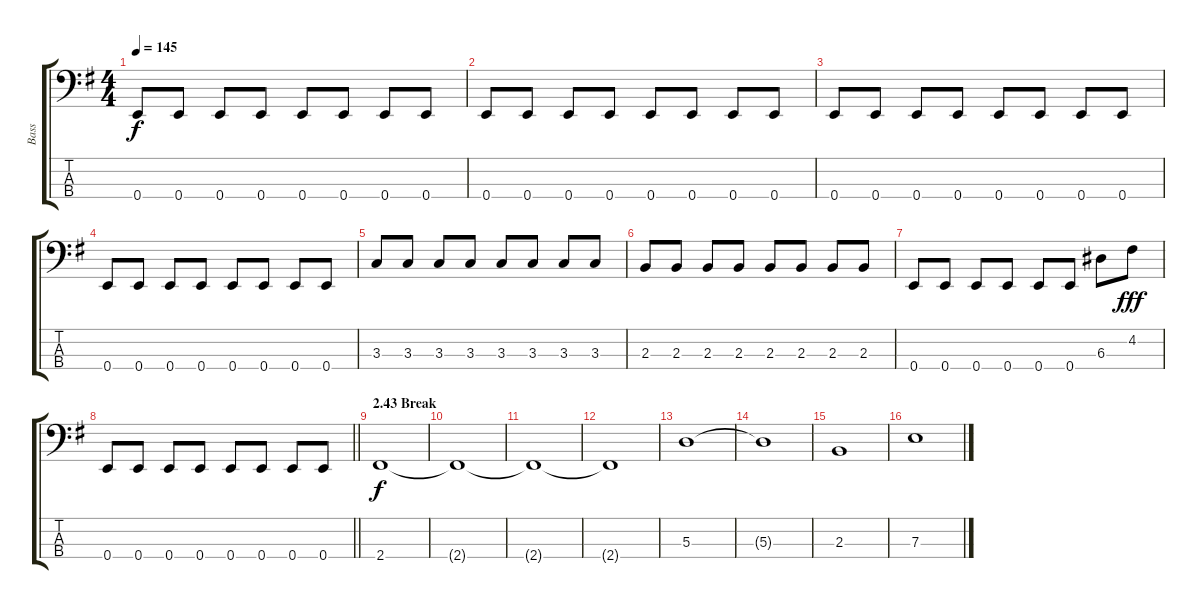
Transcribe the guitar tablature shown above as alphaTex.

\track ("Bass" "Bass") {instrument electricbassfinger}
\staff {score tabs}
\tuning (G2 D2 A1 E1) {hide}
\ts (4 4)
\tempo 145
\clef f4
\ks eminor
0.4.8{dy f} 0.4.8 0.4.8 0.4.8 0.4.8 0.4.8 0.4.8 0.4.8 |
0.4.8 0.4.8 0.4.8 0.4.8 0.4.8 0.4.8 0.4.8 0.4.8 |
0.4.8 0.4.8 0.4.8 0.4.8 0.4.8 0.4.8 0.4.8 0.4.8 |
0.4.8 0.4.8 0.4.8 0.4.8 0.4.8 0.4.8 0.4.8 0.4.8 |
3.3.8 3.3.8 3.3.8 3.3.8 3.3.8 3.3.8 3.3.8 3.3.8 |
2.3.8 2.3.8 2.3.8 2.3.8 2.3.8 2.3.8 2.3.8 2.3.8 |
0.4.8 0.4.8 0.4.8 0.4.8 0.4.8 0.4.8 6.3.8 4.2.8{dy fff} |
\barLineRight lightlight
0.4.8 0.4.8 0.4.8 0.4.8 0.4.8 0.4.8 0.4.8 0.4.8 |
\section ("" "2.43 Break")
2.4.1{dy f} |
2.4{t}.1 |
2.4{t}.1 |
2.4{t}.1 |
5.3.1 |
5.3{t}.1 |
2.3.1 |
7.3.1
